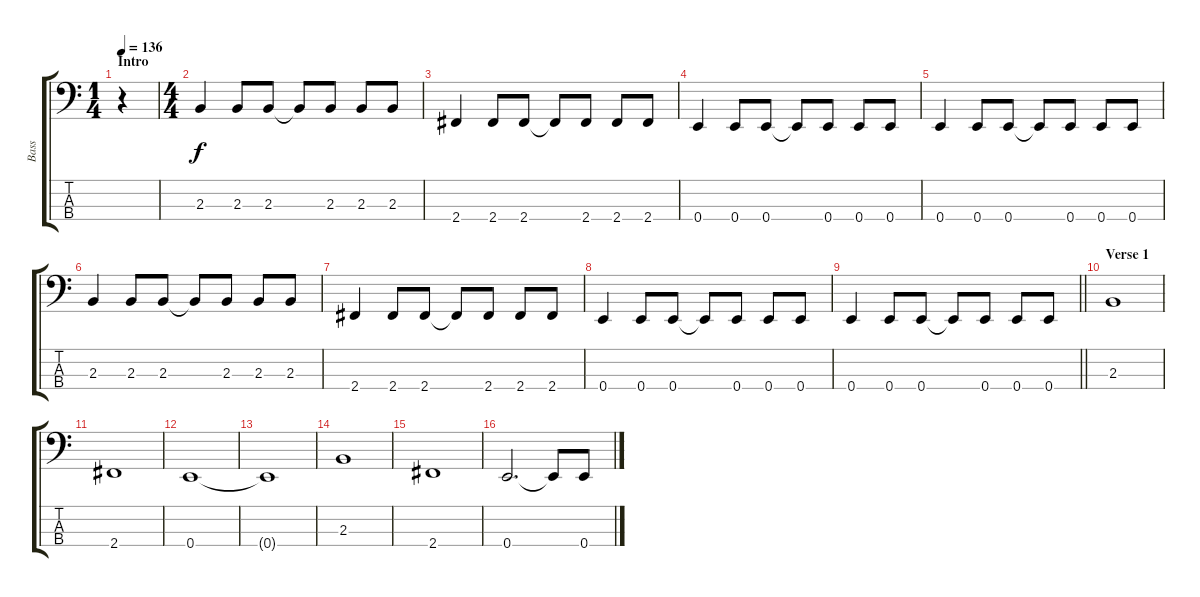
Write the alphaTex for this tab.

\track ("Bass" "Bass") {instrument electricbasspick}
\staff {score tabs}
\tuning (G2 D2 A1 E1) {hide}
\ts (1 4)
\section ("" "Intro")
\tempo 136
\clef f4
\ks c
r.4{dy f instrument electricbasspick} |
\ts (4 4)
2.3.4 2.3.8 2.3.8 2.3{t}.8 2.3.8 2.3.8 2.3.8 |
2.4.4 2.4.8 2.4.8 2.4{t}.8 2.4.8 2.4.8 2.4.8 |
0.4.4 0.4.8 0.4.8 0.4{t}.8 0.4.8 0.4.8 0.4.8 |
0.4.4 0.4.8 0.4.8 0.4{t}.8 0.4.8 0.4.8 0.4.8 |
2.3.4 2.3.8 2.3.8 2.3{t}.8 2.3.8 2.3.8 2.3.8 |
2.4.4 2.4.8 2.4.8 2.4{t}.8 2.4.8 2.4.8 2.4.8 |
0.4.4 0.4.8 0.4.8 0.4{t}.8 0.4.8 0.4.8 0.4.8 |
\barLineRight lightlight
0.4.4 0.4.8 0.4.8 0.4{t}.8 0.4.8 0.4.8 0.4.8 |
\section ("" "Verse 1")
2.3.1 |
2.4.1 |
0.4.1 |
0.4{t}.1 |
2.3.1 |
2.4.1 |
0.4.2{d} 0.4{t}.8 0.4.8
